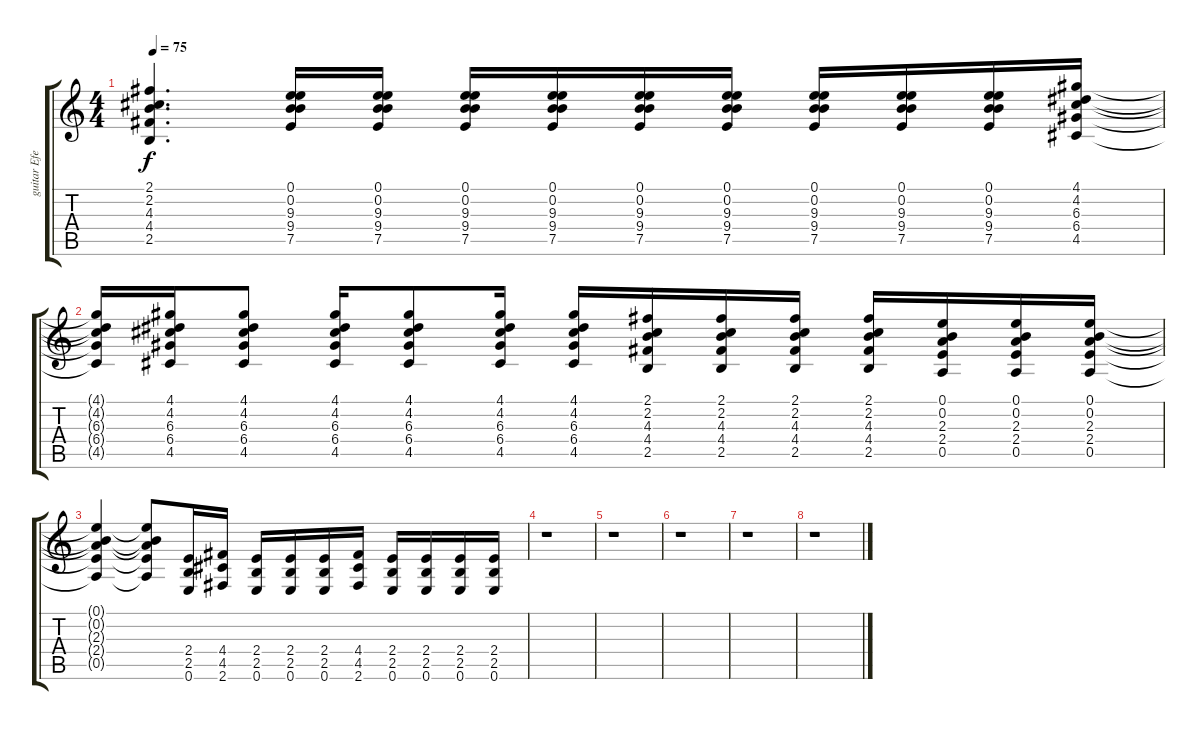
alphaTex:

\track ("guitar Efect" "guitar Efe") {instrument electricguitarjazz}
\staff {score tabs}
\tuning (E4 B3 G3 D3 A2 E2) {hide}
\ts (4 4)
\tempo 75
\clef g2
\ks c
(2.1{t} 2.2{t} 4.3{t} 4.4{t} 2.5{t}).4{d dy f} (0.1 0.2 9.3 9.4 7.5).16 (0.1 0.2 9.3 9.4 7.5).16 (0.1 0.2 9.3 9.4 7.5).16 (0.1 0.2 9.3 9.4 7.5).16 (0.1 0.2 9.3 9.4 7.5).16 (0.1 0.2 9.3 9.4 7.5).16 (0.1 0.2 9.3 9.4 7.5).16 (0.1 0.2 9.3 9.4 7.5).16 (0.1 0.2 9.3 9.4 7.5).16 (4.1 4.2 6.3 6.4 4.5).16 |
(4.1{t} 4.2{t} 6.3{t} 6.4{t} 4.5{t}).16 (4.1 4.2 6.3 6.4 4.5).16 (4.1 4.2 6.3 6.4 4.5).8 (4.1 4.2 6.3 6.4 4.5).16 (4.1 4.2 6.3 6.4 4.5).8 (4.1 4.2 6.3 6.4 4.5).16 (4.1 4.2 6.3 6.4 4.5).16 (2.1 2.2 4.3 4.4 2.5).16 (2.1 2.2 4.3 4.4 2.5).16 (2.1 2.2 4.3 4.4 2.5).16 (2.1 2.2 4.3 4.4 2.5).16 (0.1 0.2 2.3 2.4 0.5).16 (0.1 0.2 2.3 2.4 0.5).16 (0.1 0.2 2.3 2.4 0.5).16 |
(0.1{t} 0.2{t} 2.3{t} 2.4{t} 0.5{t}).4 (0.1{t} 0.2{t} 2.3{t} 2.4{t} 0.5{t}).8 (2.4 2.5 0.6).16 (4.4 4.5 2.6).16 (2.4 2.5 0.6).16 (2.4 2.5 0.6).16 (2.4 2.5 0.6).16 (4.4 4.5 2.6).16 (2.4 2.5 0.6).16 (2.4 2.5 0.6).16 (2.4 2.5 0.6).16 (2.4 2.5 0.6).16 |
r.1 |
r.1 |
r.1 |
r.1 |
r.1
